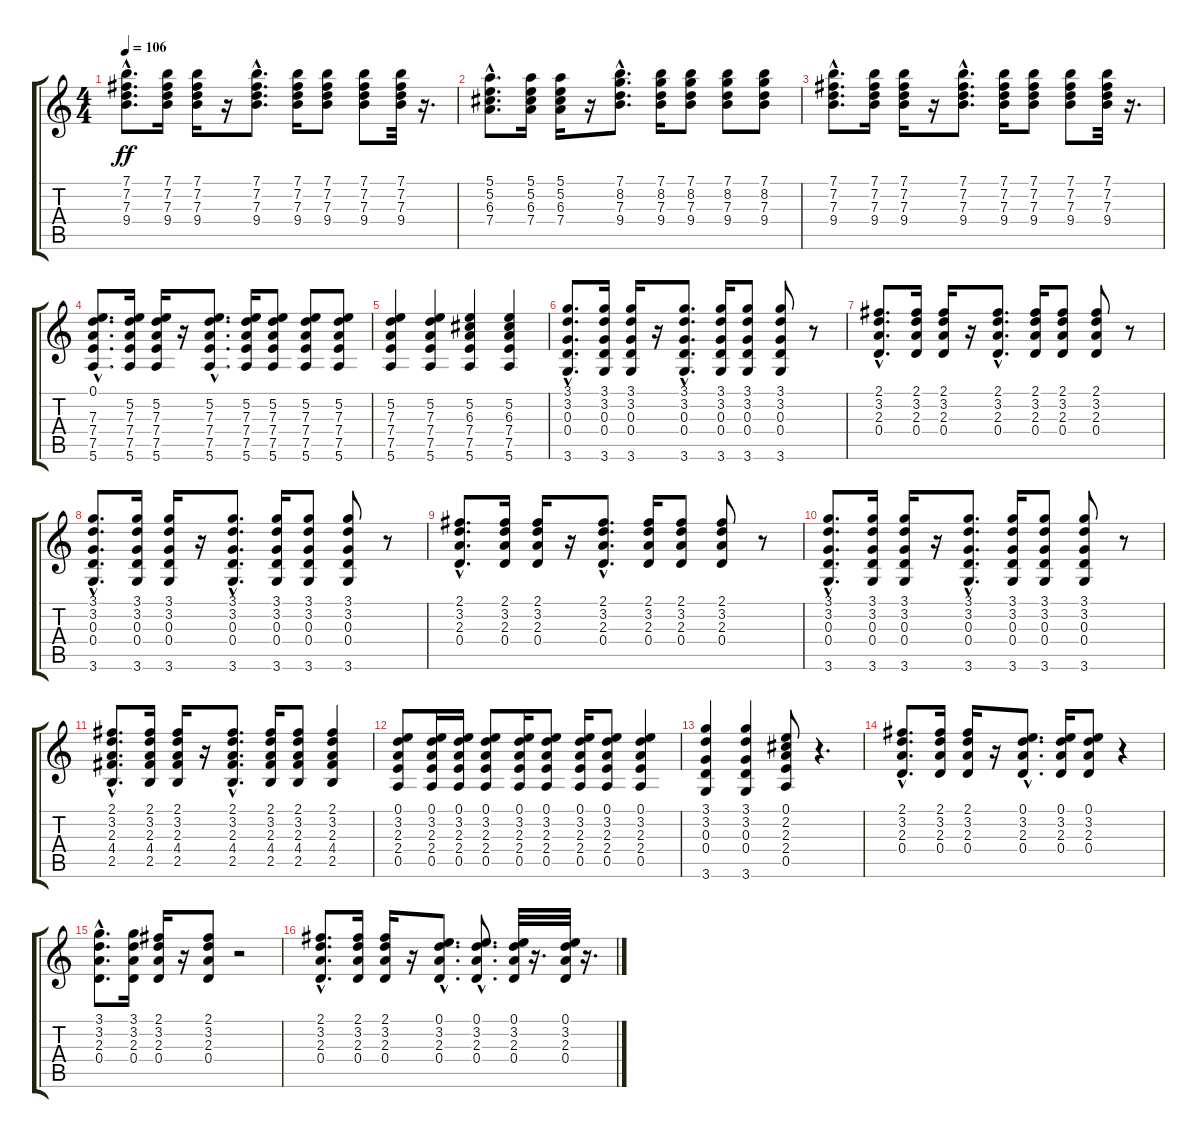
\track "" {instrument acousticguitarsteel}
\staff {score tabs}
\tuning (E4 B3 G3 D3 A2 E2) {hide}
\ts (4 4)
\tempo 106
\clef g2
\ks c
(7.1{hac} 7.2{hac} 7.3{hac} 9.4{hac}).8{d dy ff} (7.1 7.2 7.3 9.4).16 (7.1 7.2 7.3 9.4).16 r.16 (7.1{hac} 7.2{hac} 7.3{hac} 9.4{hac}).8{d} (7.1 7.2 7.3 9.4).16 (7.1 7.2 7.3 9.4).8 (7.1 7.2 7.3 9.4).8 (7.1 7.2 7.3 9.4).32 r.16{d} |
(5.1{hac} 5.2{hac} 6.3{hac} 7.4{hac}).8{d} (5.1 5.2 6.3 7.4).16 (5.1 5.2 6.3 7.4).16 r.16 (7.1{hac} 8.2{hac} 7.3{hac} 9.4{hac}).8{d} (7.1 8.2 7.3 9.4).16 (7.1 8.2 7.3 9.4).8 (7.1 8.2 7.3 9.4).8 (7.1 8.2 7.3 9.4).8 |
(7.1{hac} 7.2{hac} 7.3{hac} 9.4{hac}).8{d} (7.1 7.2 7.3 9.4).16 (7.1 7.2 7.3 9.4).16 r.16 (7.1{hac} 7.2{hac} 7.3{hac} 9.4{hac}).8{d} (7.1 7.2 7.3 9.4).16 (7.1 7.2 7.3 9.4).8 (7.1 7.2 7.3 9.4).8 (7.1 7.2 7.3 9.4).32 r.16{d} |
(0.1{hac} 7.3{hac} 7.4{hac} 7.5{hac} 5.6{hac}).8{d} (5.2 7.3 7.4 7.5 5.6).16 (5.2 7.3 7.4 7.5 5.6).16 r.16 (5.2{hac} 7.3{hac} 7.4{hac} 7.5{hac} 5.6{hac}).8{d} (5.2 7.3 7.4 7.5 5.6).16 (5.2 7.3 7.4 7.5 5.6).8 (5.2 7.3 7.4 7.5 5.6).8 (5.2 7.3 7.4 7.5 5.6).8 |
(5.2 7.3 7.4 7.5 5.6).4 (5.2 7.3 7.4 7.5 5.6).4 (5.2 6.3 7.4 7.5 5.6).4 (5.2 6.3 7.4 7.5 5.6).4 |
(3.1{hac} 3.2{hac} 0.3{hac} 0.4{hac} 3.6{hac}).8{d} (3.1 3.2 0.3 0.4 3.6).16 (3.1 3.2 0.3 0.4 3.6).16 r.16 (3.1{hac} 3.2{hac} 0.3{hac} 0.4{hac} 3.6{hac}).8{d} (3.1 3.2 0.3 0.4 3.6).16 (3.1 3.2 0.3 0.4 3.6).8 (3.1 3.2 0.3 0.4 3.6).8 r.8 |
(2.1{hac} 3.2{hac} 2.3{hac} 0.4{hac}).8{d} (2.1 3.2 2.3 0.4).16 (2.1 3.2 2.3 0.4).16 r.16 (2.1{hac} 3.2{hac} 2.3{hac} 0.4{hac}).8{d} (2.1 3.2 2.3 0.4).16 (2.1 3.2 2.3 0.4).8 (2.1 3.2 2.3 0.4).8 r.8 |
(3.1{hac} 3.2{hac} 0.3{hac} 0.4{hac} 3.6{hac}).8{d} (3.1 3.2 0.3 0.4 3.6).16 (3.1 3.2 0.3 0.4 3.6).16 r.16 (3.1{hac} 3.2{hac} 0.3{hac} 0.4{hac} 3.6{hac}).8{d} (3.1 3.2 0.3 0.4 3.6).16 (3.1 3.2 0.3 0.4 3.6).8 (3.1 3.2 0.3 0.4 3.6).8 r.8 |
(2.1{hac} 3.2{hac} 2.3{hac} 0.4{hac}).8{d} (2.1 3.2 2.3 0.4).16 (2.1 3.2 2.3 0.4).16 r.16 (2.1{hac} 3.2{hac} 2.3{hac} 0.4{hac}).8{d} (2.1 3.2 2.3 0.4).16 (2.1 3.2 2.3 0.4).8 (2.1 3.2 2.3 0.4).8 r.8 |
(3.1{hac} 3.2{hac} 0.3{hac} 0.4{hac} 3.6{hac}).8{d} (3.1 3.2 0.3 0.4 3.6).16 (3.1 3.2 0.3 0.4 3.6).16 r.16 (3.1{hac} 3.2{hac} 0.3{hac} 0.4{hac} 3.6{hac}).8{d} (3.1 3.2 0.3 0.4 3.6).16 (3.1 3.2 0.3 0.4 3.6).8 (3.1 3.2 0.3 0.4 3.6).8 r.8 |
(2.1{hac} 3.2{hac} 2.3{hac} 4.4{hac} 2.5{hac}).8{d} (2.1 3.2 2.3 4.4 2.5).16 (2.1 3.2 2.3 4.4 2.5).16 r.16 (2.1{hac} 3.2{hac} 2.3{hac} 4.4{hac} 2.5{hac}).8{d} (2.1 3.2 2.3 4.4 2.5).16 (2.1 3.2 2.3 4.4 2.5).8 (2.1 3.2 2.3 4.4 2.5).4 |
(0.1 3.2 2.3 2.4 0.5).8 (0.1 3.2 2.3 2.4 0.5).16 (0.1 3.2 2.3 2.4 0.5).16 (0.1 3.2 2.3 2.4 0.5).8 (0.1 3.2 2.3 2.4 0.5).16 (0.1 3.2 2.3 2.4 0.5).8 (0.1 3.2 2.3 2.4 0.5).16 (0.1 3.2 2.3 2.4 0.5).8 (0.1 3.2 2.3 2.4 0.5).4 |
(3.1 3.2 0.3 0.4 3.6).4 (3.1 3.2 0.3 0.4 3.6).4 (0.1 2.2 2.3 2.4 0.5).8 r.4{d} |
(2.1{hac} 3.2{hac} 2.3{hac} 0.4{hac}).8{d} (2.1 3.2 2.3 0.4).16 (2.1 3.2 2.3 0.4).16 r.16 (0.1{hac} 3.2{hac} 2.3{hac} 0.4{hac}).8{d} (0.1 3.2 2.3 0.4).16 (0.1 3.2 2.3 0.4).8 r.4 |
(3.1{hac} 3.2{hac} 2.3{hac} 0.4{hac}).8{d} (3.1 3.2 2.3 0.4).16 (2.1 3.2 2.3 0.4).16 r.16 (2.1 3.2 2.3 0.4).8 r.2 |
(2.1{hac} 3.2{hac} 2.3{hac} 0.4{hac}).8{d} (2.1 3.2 2.3 0.4).16 (2.1 3.2 2.3 0.4).16 r.16 (0.1{hac} 3.2{hac} 2.3{hac} 0.4{hac}).8{d} (0.1{hac} 3.2{hac} 2.3{hac} 0.4{hac}).8{d} (0.1 3.2 2.3 0.4).32 r.16{d} (0.1 3.2 2.3 0.4).32 r.16{d}
